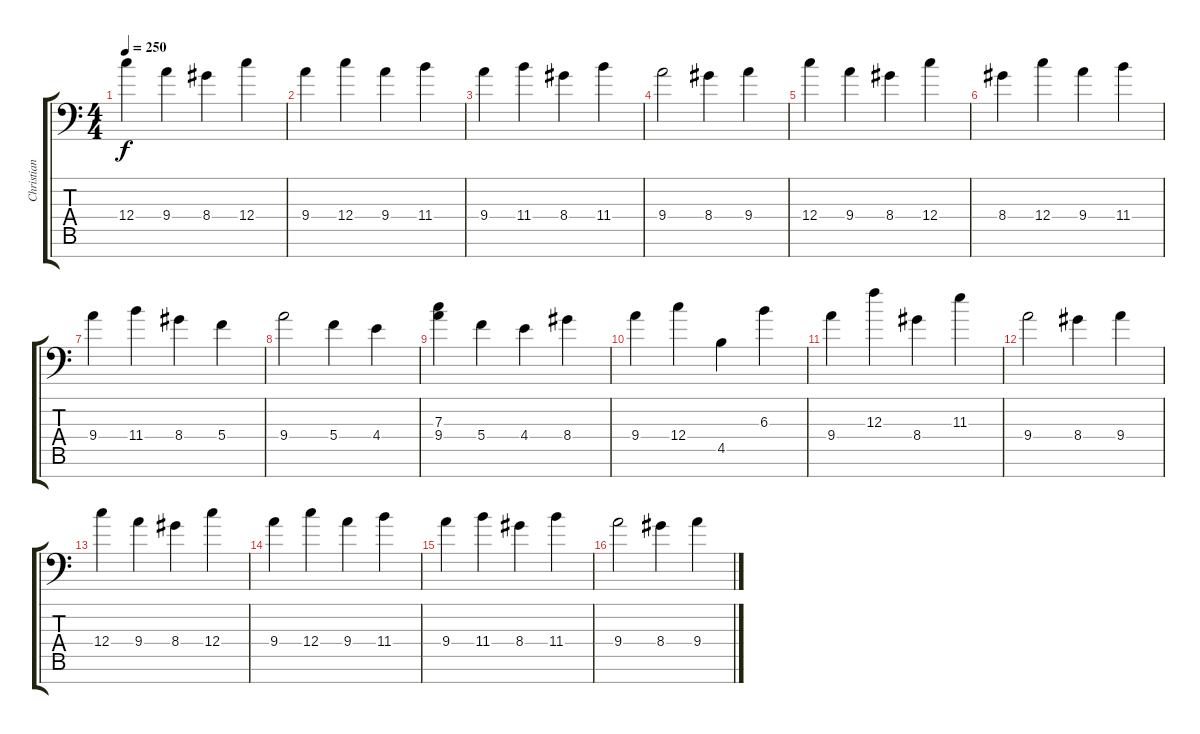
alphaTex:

\track ("Christian Muenzner" "Christian ") {instrument distortionguitar}
\staff {score tabs}
\tuning (D4 A3 F3 C3 G2 D2 A1) {hide}
\ts (4 4)
\tempo 250
\clef f4
\ks c
12.4.4{dy f} 9.4.4 8.4.4 12.4.4 |
9.4.4 12.4.4 9.4.4 11.4.4 |
9.4.4 11.4.4 8.4.4 11.4.4 |
9.4.2 8.4.4 9.4.4 |
12.4.4 9.4.4 8.4.4 12.4.4 |
8.4.4 12.4.4 9.4.4 11.4.4 |
9.4.4 11.4.4 8.4.4 5.4.4 |
9.4.2 5.4.4 4.4.4 |
(7.3 9.4).4 5.4.4 4.4.4 8.4.4 |
9.4.4 12.4.4 4.5.4 6.3.4 |
9.4.4 12.3.4 8.4.4 11.3.4 |
9.4.2 8.4.4 9.4.4 |
12.4.4 9.4.4 8.4.4 12.4.4 |
9.4.4 12.4.4 9.4.4 11.4.4 |
9.4.4 11.4.4 8.4.4 11.4.4 |
9.4.2 8.4.4 9.4.4
